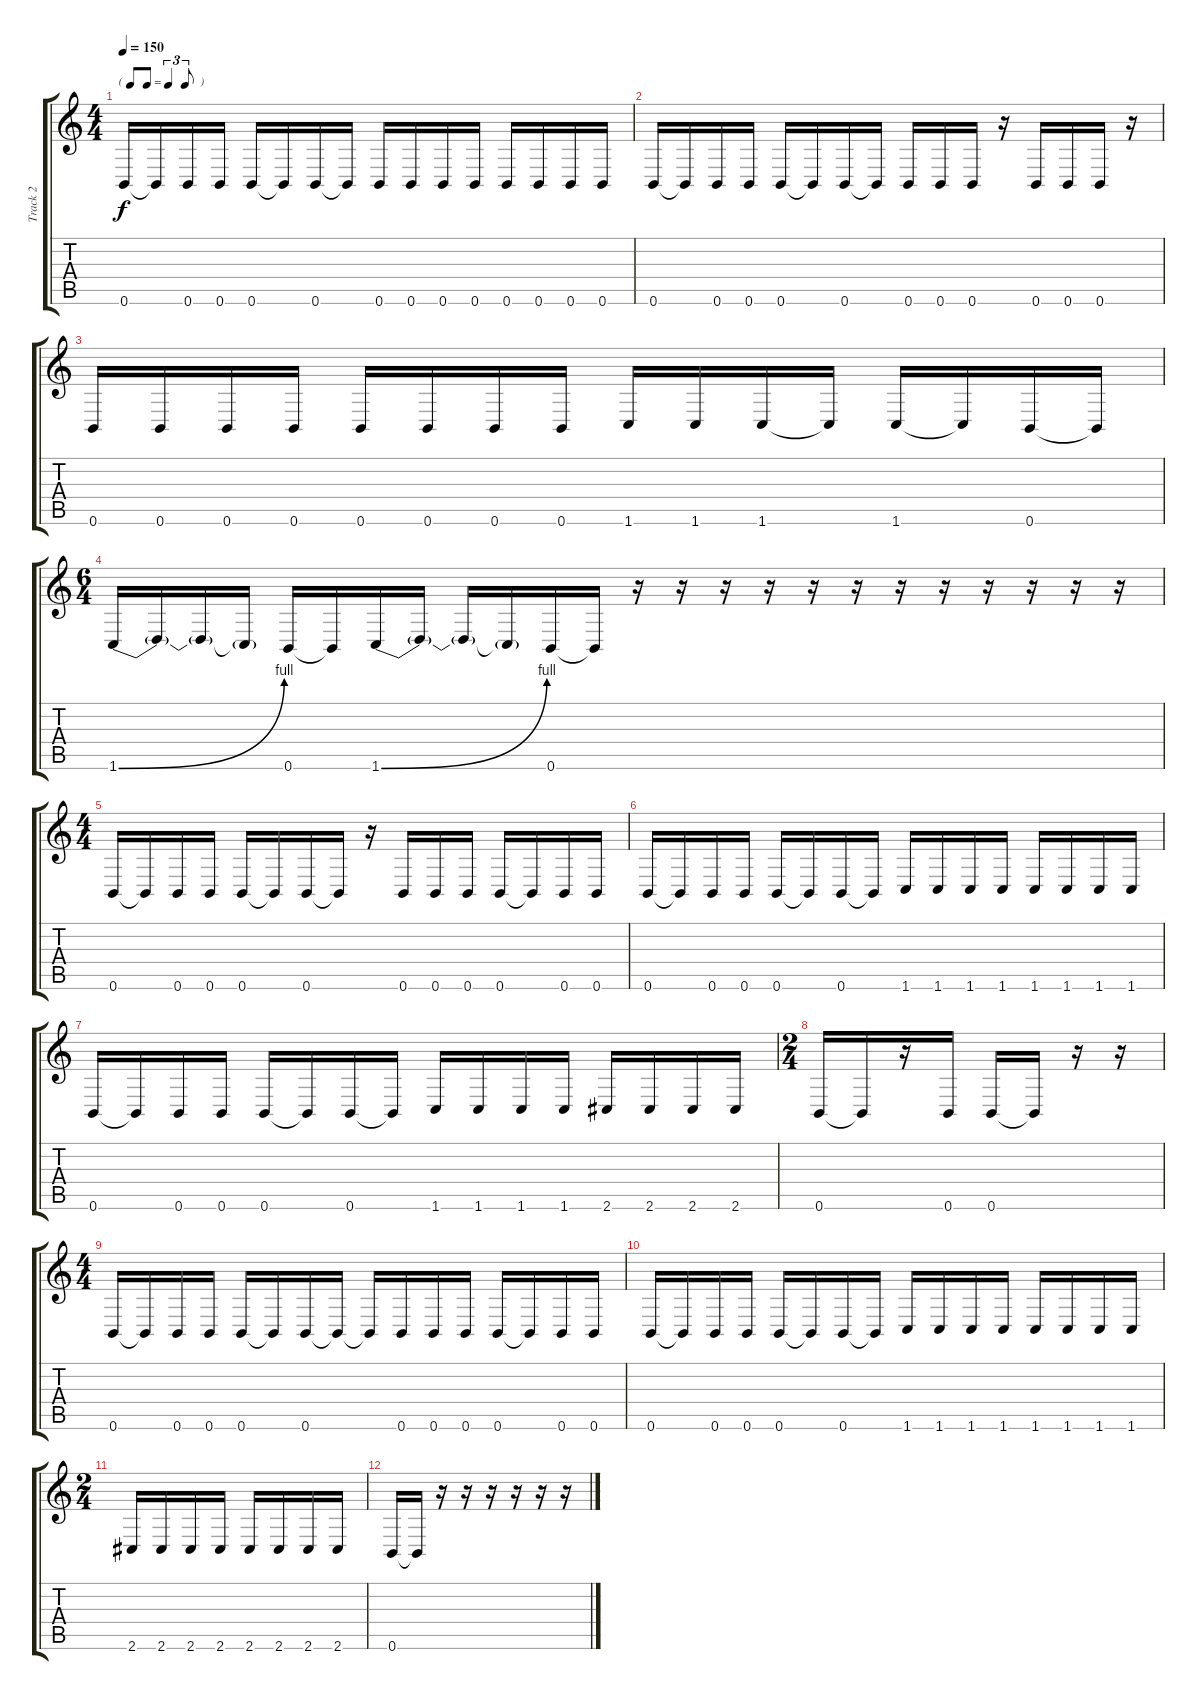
\track ("Track 2" "Track 2") {instrument electricbasspick}
\staff {score tabs}
\tuning (Db4 Ab3 E3 B2 Gb2 B1) {hide}
\ts (4 4)
\tf triplet8th
\tempo 150
\clef g2
\ks c
0.6.16{dy f} 0.6{t}.16 0.6.16 0.6.16 0.6.16 0.6{t}.16 0.6.16 0.6{t}.16 0.6.16 0.6.16 0.6.16 0.6.16 0.6.16 0.6.16 0.6.16 0.6.16 |
0.6.16 0.6{t}.16 0.6.16 0.6.16 0.6.16 0.6{t}.16 0.6.16 0.6{t}.16 0.6.16 0.6.16 0.6.16 r.16 0.6.16 0.6.16 0.6.16 r.16 |
0.6.16 0.6.16 0.6.16 0.6.16 0.6.16 0.6.16 0.6.16 0.6.16 1.6.16 1.6.16 1.6.16 1.6{t}.16 1.6.16 1.6{t}.16 0.6.16 0.6{t}.16 |
\ts (6 4)
1.6{be (bend 0 0 60 4)}.16 1.6{t}.16 1.6{t}.16 1.6{t}.16 0.6.16 0.6{t}.16 1.6{be (bend 0 0 60 4)}.16 1.6{t}.16 1.6{t}.16 1.6{t}.16 0.6.16 0.6{t}.16 r.16 r.16 r.16 r.16 r.16 r.16 r.16 r.16 r.16 r.16 r.16 r.16 |
\ts (4 4)
0.6.16 0.6{t}.16 0.6.16 0.6.16 0.6.16 0.6{t}.16 0.6.16 0.6{t}.16 r.16 0.6.16 0.6.16 0.6.16 0.6.16 0.6{t}.16 0.6.16 0.6.16 |
0.6.16 0.6{t}.16 0.6.16 0.6.16 0.6.16 0.6{t}.16 0.6.16 0.6{t}.16 1.6.16 1.6.16 1.6.16 1.6.16 1.6.16 1.6.16 1.6.16 1.6.16 |
0.6.16 0.6{t}.16 0.6.16 0.6.16 0.6.16 0.6{t}.16 0.6.16 0.6{t}.16 1.6.16 1.6.16 1.6.16 1.6.16 2.6.16 2.6.16 2.6.16 2.6.16 |
\ts (2 4)
0.6.16 0.6{t}.16 r.16 0.6.16 0.6.16 0.6{t}.16 r.16 r.16 |
\ts (4 4)
0.6.16 0.6{t}.16 0.6.16 0.6.16 0.6.16 0.6{t}.16 0.6.16 0.6{t}.16 0.6{t}.16 0.6.16 0.6.16 0.6.16 0.6.16 0.6{t}.16 0.6.16 0.6.16 |
0.6.16 0.6{t}.16 0.6.16 0.6.16 0.6.16 0.6{t}.16 0.6.16 0.6{t}.16 1.6.16 1.6.16 1.6.16 1.6.16 1.6.16 1.6.16 1.6.16 1.6.16 |
\ts (2 4)
2.6.16 2.6.16 2.6.16 2.6.16 2.6.16 2.6.16 2.6.16 2.6.16 |
0.6.16 0.6{t}.16 r.16 r.16 r.16 r.16 r.16 r.16
